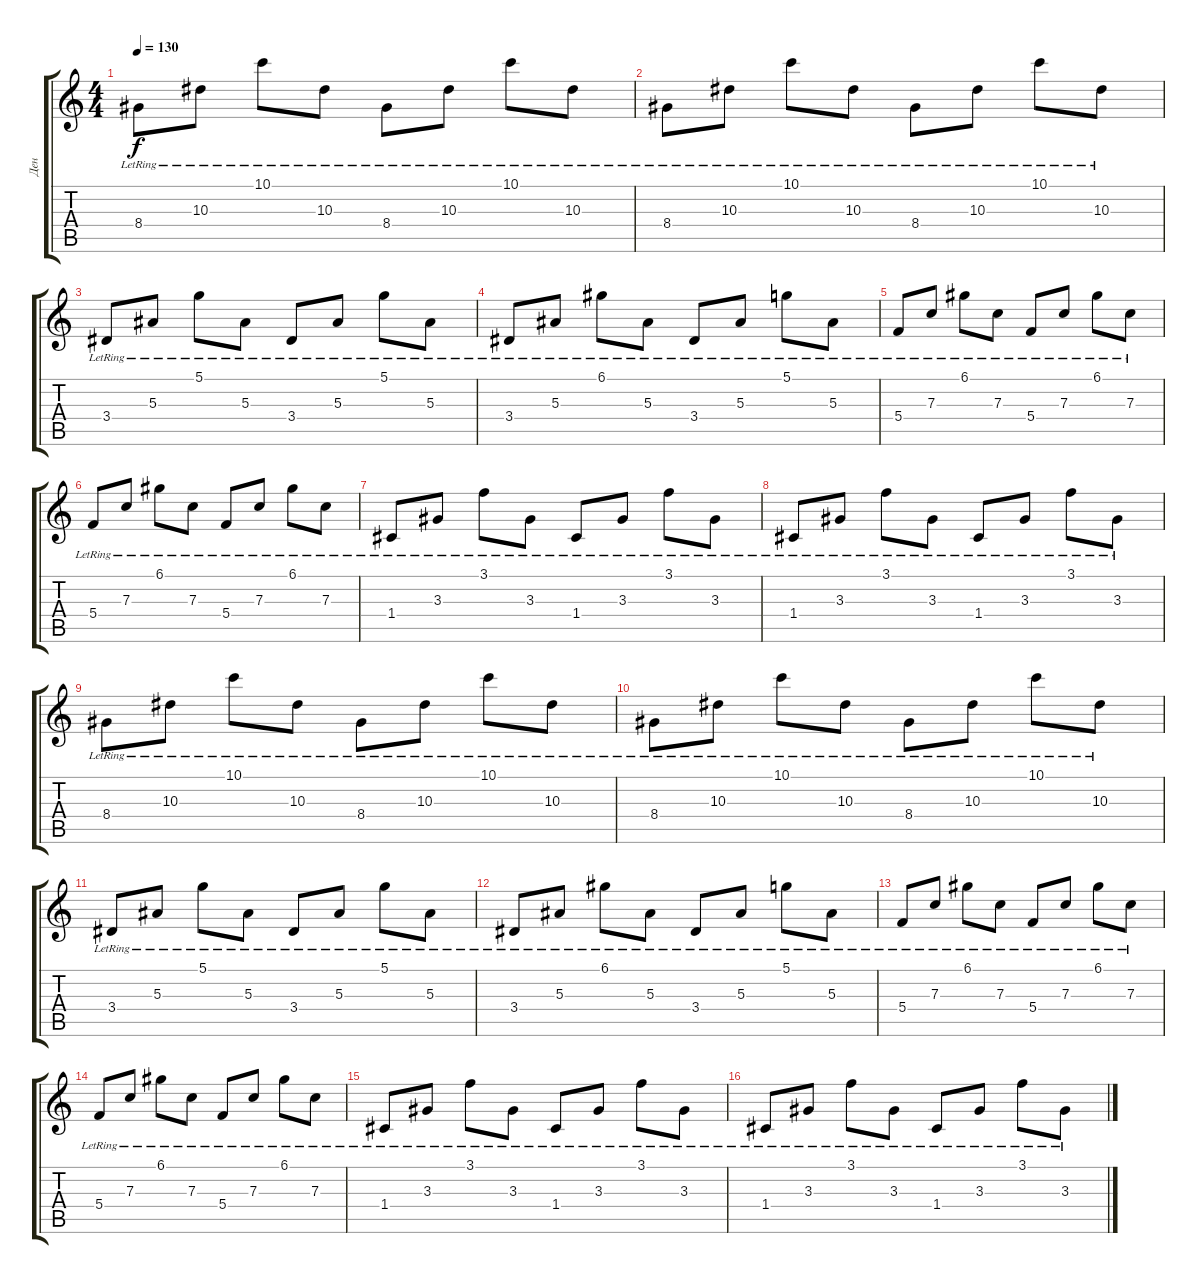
\track ("Ден" "Ден") {instrument acousticguitarsteel}
\staff {score tabs}
\tuning (D4 A3 F3 C3 G2 C2) {hide}
\ts (4 4)
\tempo 130
\clef g2
\ks c
8.4{lr}.8{dy f} 10.3{lr}.8 10.1{lr}.8 10.3{lr}.8 8.4{lr}.8 10.3{lr}.8 10.1{lr}.8 10.3{lr}.8 |
8.4{lr}.8 10.3{lr}.8 10.1{lr}.8 10.3{lr}.8 8.4{lr}.8 10.3{lr}.8 10.1{lr}.8 10.3{lr}.8 |
3.4{lr}.8 5.3{lr}.8 5.1{lr}.8 5.3{lr}.8 3.4{lr}.8 5.3{lr}.8 5.1{lr}.8 5.3{lr}.8 |
3.4{lr}.8 5.3{lr}.8 6.1{lr}.8 5.3{lr}.8 3.4{lr}.8 5.3{lr}.8 5.1{lr}.8 5.3{lr}.8 |
5.4{lr}.8 7.3{lr}.8 6.1{lr}.8 7.3{lr}.8 5.4{lr}.8 7.3{lr}.8 6.1{lr}.8 7.3{lr}.8 |
5.4{lr}.8 7.3{lr}.8 6.1{lr}.8 7.3{lr}.8 5.4{lr}.8 7.3{lr}.8 6.1{lr}.8 7.3{lr}.8 |
1.4{lr}.8 3.3{lr}.8 3.1{lr}.8 3.3{lr}.8 1.4{lr}.8 3.3{lr}.8 3.1{lr}.8 3.3{lr}.8 |
1.4{lr}.8 3.3{lr}.8 3.1{lr}.8 3.3{lr}.8 1.4{lr}.8 3.3{lr}.8 3.1{lr}.8 3.3{lr}.8 |
8.4{lr}.8 10.3{lr}.8 10.1{lr}.8 10.3{lr}.8 8.4{lr}.8 10.3{lr}.8 10.1{lr}.8 10.3{lr}.8 |
8.4{lr}.8 10.3{lr}.8 10.1{lr}.8 10.3{lr}.8 8.4{lr}.8 10.3{lr}.8 10.1{lr}.8 10.3{lr}.8 |
3.4{lr}.8 5.3{lr}.8 5.1{lr}.8 5.3{lr}.8 3.4{lr}.8 5.3{lr}.8 5.1{lr}.8 5.3{lr}.8 |
3.4{lr}.8 5.3{lr}.8 6.1{lr}.8 5.3{lr}.8 3.4{lr}.8 5.3{lr}.8 5.1{lr}.8 5.3{lr}.8 |
5.4{lr}.8 7.3{lr}.8 6.1{lr}.8 7.3{lr}.8 5.4{lr}.8 7.3{lr}.8 6.1{lr}.8 7.3{lr}.8 |
5.4{lr}.8 7.3{lr}.8 6.1{lr}.8 7.3{lr}.8 5.4{lr}.8 7.3{lr}.8 6.1{lr}.8 7.3{lr}.8 |
1.4{lr}.8 3.3{lr}.8 3.1{lr}.8 3.3{lr}.8 1.4{lr}.8 3.3{lr}.8 3.1{lr}.8 3.3{lr}.8 |
1.4{lr}.8 3.3{lr}.8 3.1{lr}.8 3.3{lr}.8 1.4{lr}.8 3.3{lr}.8 3.1{lr}.8 3.3{lr}.8
